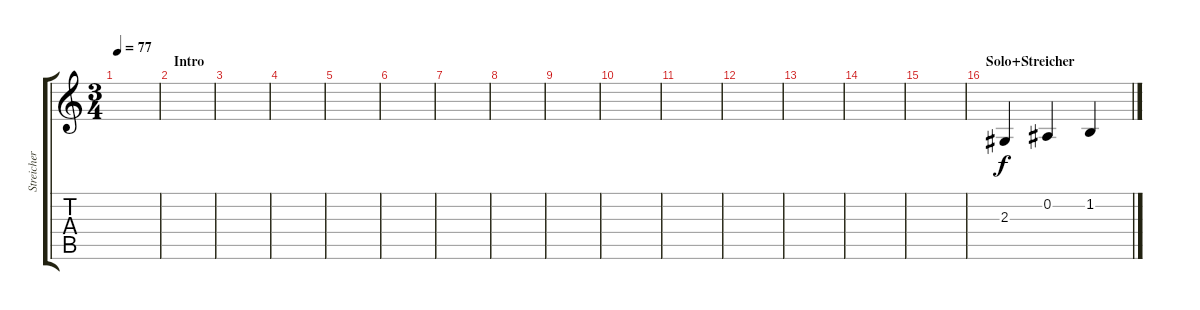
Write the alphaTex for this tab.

\track ("Streicher (Bass)" "Streicher ") {instrument stringensemble1}
\staff {score tabs}
\tuning (Eb4 Bb3 Gb3 Db3 Ab2 Eb2) {hide}
\ts (3 4)
\tempo 77
\clef g2
\ks c
|
\section ("" "Intro")
|
|
|
|
|
|
|
|
|
|
|
|
|
|
\section ("" "Solo+Streicher")
2.3.4 0.2.4 1.2.4
